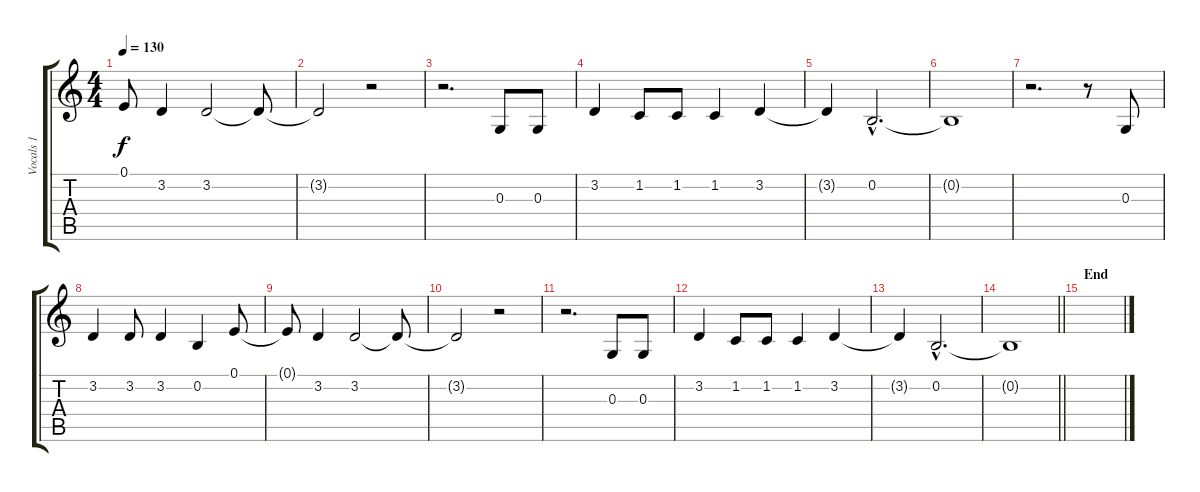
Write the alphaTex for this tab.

\track ("Vocals 1" "Vocals 1") {instrument tenorsax}
\staff {score tabs}
\tuning (E4 B3 G3 D3 A2 E2) {hide}
\ts (4 4)
\tempo 130
\clef g2
\ks c
0.1{t}.8{dy f} 3.2.4 3.2.2 3.2{t}.8 |
3.2{t}.2 r.2 |
r.2{d} 0.3.8 0.3.8 |
3.2.4 1.2.8 1.2.8 1.2.4 3.2.4 |
3.2{t}.4 0.2{hac}.2{d} |
0.2{t}.1 |
r.2{d} r.8 0.3.8 |
3.2.4 3.2.8 3.2.4 0.2.4 0.1.8 |
0.1{t}.8 3.2.4 3.2.2 3.2{t}.8 |
3.2{t}.2 r.2 |
r.2{d} 0.3.8 0.3.8 |
3.2.4 1.2.8 1.2.8 1.2.4 3.2.4 |
3.2{t}.4 0.2{hac}.2{d} |
\barLineRight lightlight
0.2{t}.1 |
\section ("" "End")
